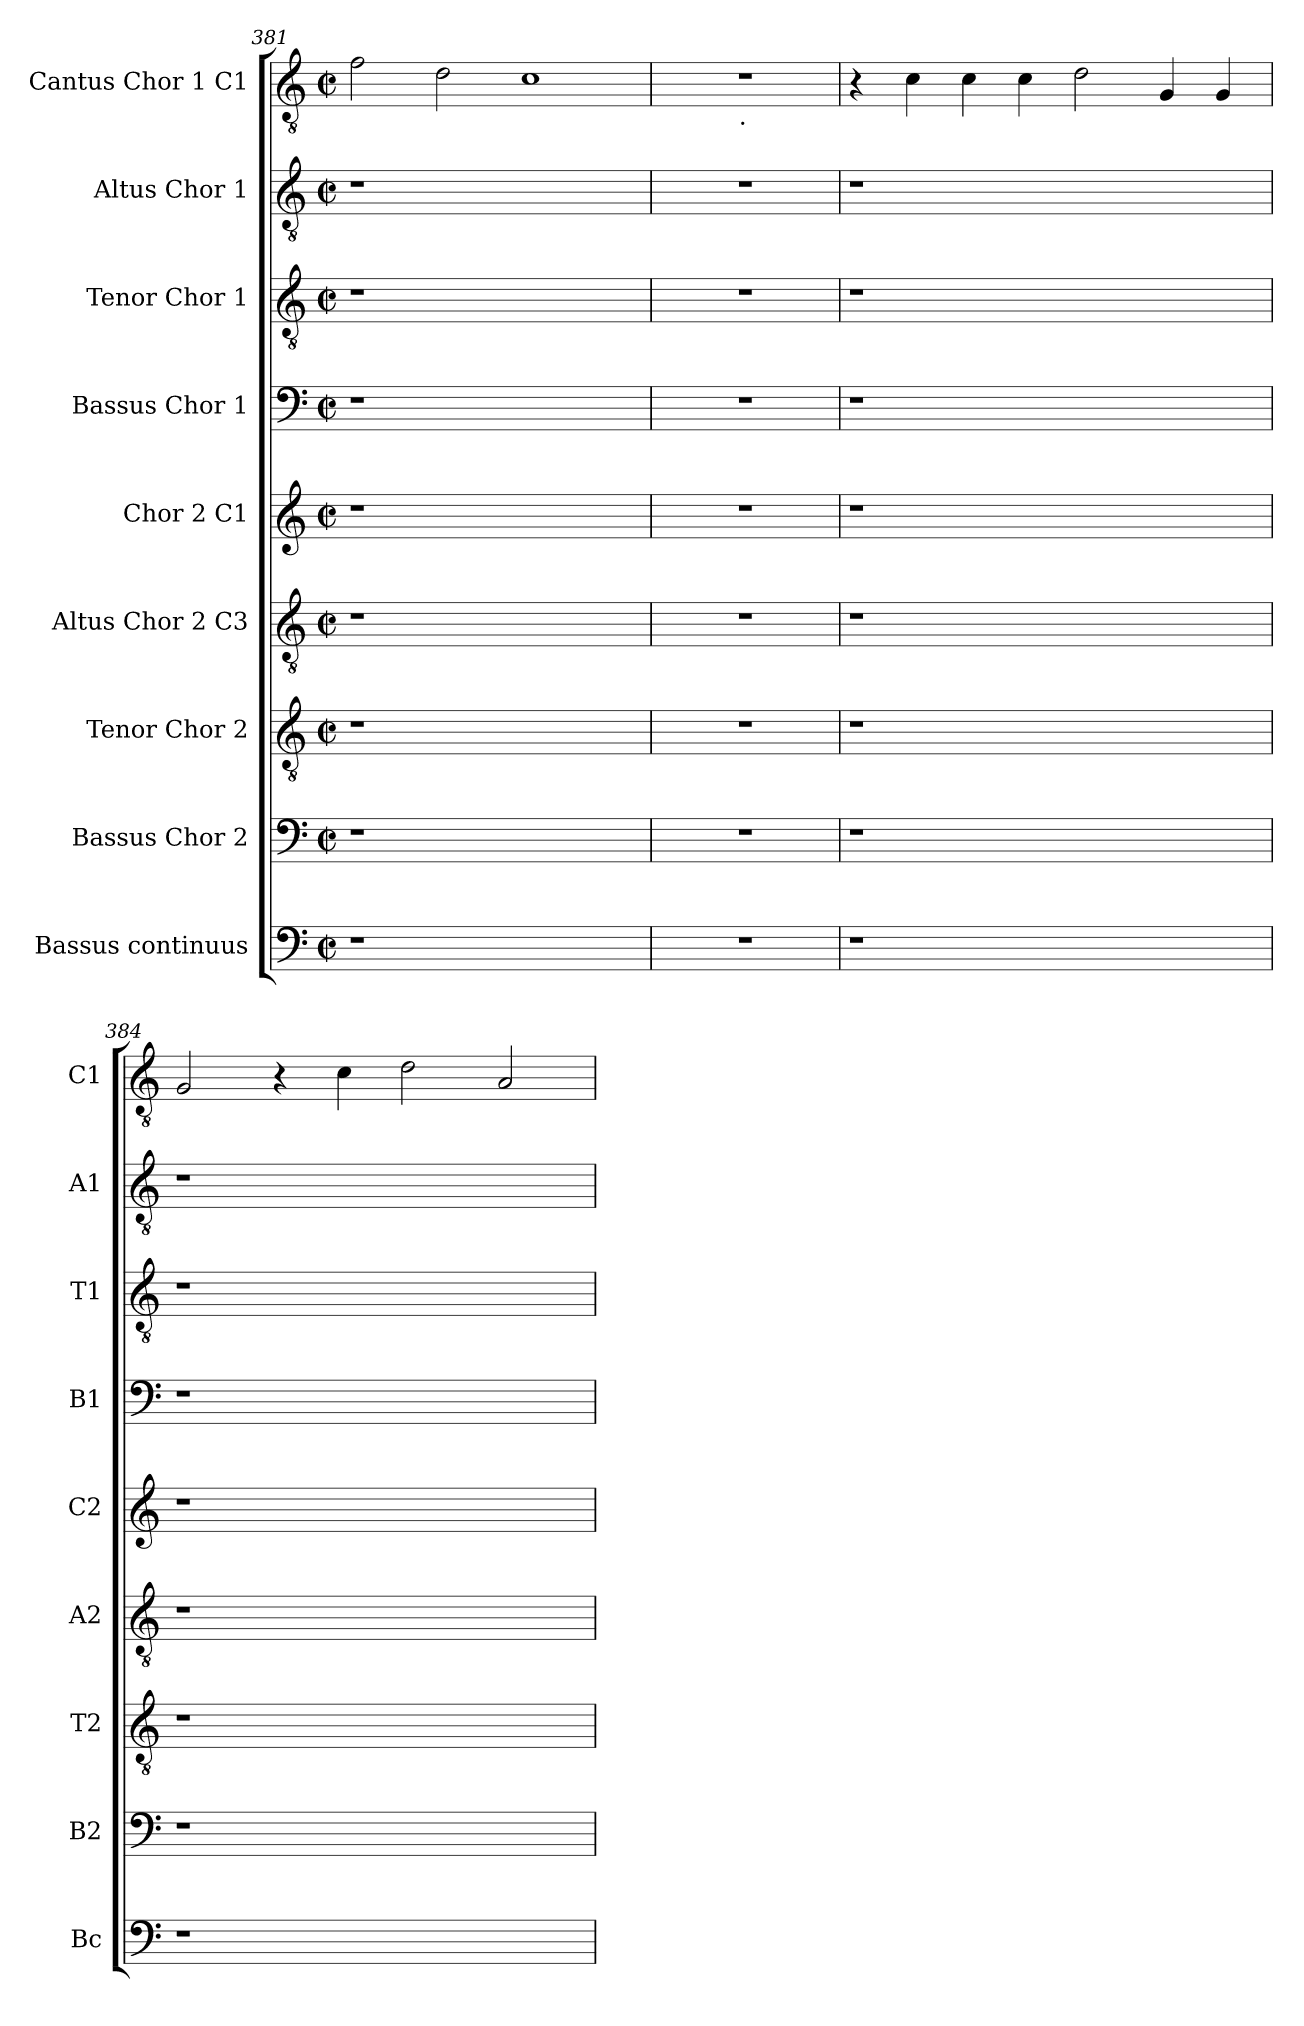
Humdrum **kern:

**kern	**kern	**kern	**kern	**kern	**kern	**kern	**kern	**kern
*part9	*part8	*part7	*part6	*part5	*part4	*part3	*part2	*part1
*staff9	*staff8	*staff7	*staff6	*staff5	*staff4	*staff3	*staff2	*staff1
*I"Bassus continuus	*I"Bassus Chor 2	*I"Tenor Chor 2	*I"Altus Chor 2 C3	*I"Chor 2 C1	*I"Bassus Chor 1	*I"Tenor Chor 1	*I"Altus Chor 1	*I"Cantus Chor 1 C1
*I'Bc	*I'B2	*I'T2	*I'A2	*I'C2	*I'B1	*I'T1	*I'A1	*I'C1
*clefF4	*clefF4	*clefGv2	*clefGv2	*clefG2	*clefF4	*clefGv2	*clefGv2	*clefGv2
*ITrd7c12	*	*	*	*	*	*	*	*
*k[]	*k[]	*k[]	*k[]	*k[]	*k[]	*k[]	*k[]	*k[]
*C:	*C:	*C:	*C:	*C:	*C:	*C:	*C:	*C:
*M2/2	*M2/2	*M2/2	*M2/2	*M2/2	*M2/2	*M2/2	*M2/2	*M2/2
*met(c|)	*met(c|)	*met(c|)	*met(c|)	*met(c|)	*met(c|)	*met(c|)	*met(c|)	*met(c|)
=381	=381	=381	=381	=381	=381	=381	=381	=381
1r	1r	1r	1r	1r	1r	1r	1r	2f\
.	.	.	.	.	.	.	.	2d\
1ryy	1ryy	1ryy	1ryy	1ryy	1ryy	1ryy	1ryy	1c
=382	=382	=382	=382	=382	=382	=382	=382	=382
*	*	*	*	*	*	*	*	*^
1r	1r	1r	1r	1r	1r	1r	1r	1r	4...ryy
!	!	!	!	!	!	!	!	!	!LO:TX:b:t=.
.	.	.	.	.	.	.	.	.	2ryy
.	.	.	.	.	.	.	.	.	32ryy
*	*	*	*	*	*	*	*	*v	*v
=383	=383	=383	=383	=383	=383	=383	=383	=383
1r	1r	1r	1r	1r	1r	1r	1r	4r
.	.	.	.	.	.	.	.	4c\
.	.	.	.	.	.	.	.	4c\
.	.	.	.	.	.	.	.	4c\
1ryy	1ryy	1ryy	1ryy	1ryy	1ryy	1ryy	1ryy	2d\
.	.	.	.	.	.	.	.	4G/
.	.	.	.	.	.	.	.	4G/
=384	=384	=384	=384	=384	=384	=384	=384	=384
1r	1r	1r	1r	1r	1r	1r	1r	2G/
.	.	.	.	.	.	.	.	4r
.	.	.	.	.	.	.	.	4c\
1ryy	1ryy	1ryy	1ryy	1ryy	1ryy	1ryy	1ryy	2d\
.	.	.	.	.	.	.	.	2A/
=	=	=	=	=	=	=	=	=
*-	*-	*-	*-	*-	*-	*-	*-	*-
